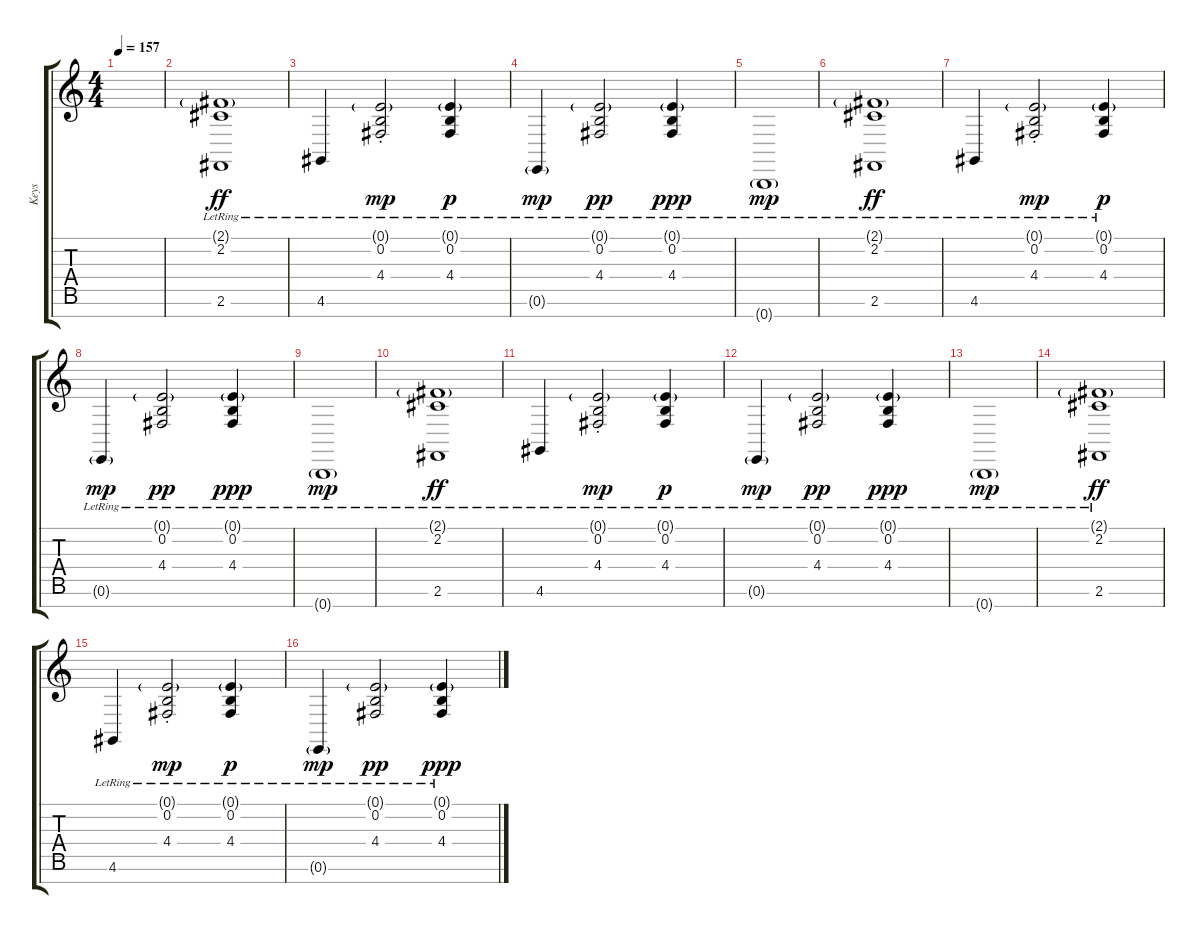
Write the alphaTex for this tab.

\track ("Keys" "Keys") {instrument acousticgrandpiano}
\staff {score tabs}
\tuning (E4 B3 G3 D3 A2 E2 B1) {hide}
\ts (4 4)
\tempo 157
\clef g2
\ks c
|
(2.1{g lr} 2.2{lr} 2.6{lr}).1{dy ff volume 10} |
4.6{lr}.4 (0.1{g lr} 0.2{st lr} 4.4{st}).2{dy mp} (0.1{g lr} 0.2{lr} 4.4).4{dy p} |
0.6{g lr}.4{dy mp} (0.1{g lr} 0.2{lr} 4.4).2{dy pp} (0.1{g lr} 0.2{lr} 4.4).4{dy ppp} |
0.7{g lr}.1{dy mp} |
(2.1{g lr} 2.2{lr} 2.6{lr}).1{dy ff} |
4.6{lr}.4 (0.1{g lr} 0.2{st lr} 4.4{st}).2{dy mp} (0.1{g lr} 0.2{lr} 4.4).4{dy p} |
0.6{g lr}.4{dy mp} (0.1{g lr} 0.2{lr} 4.4).2{dy pp} (0.1{g lr} 0.2{lr} 4.4).4{dy ppp} |
0.7{g lr}.1{dy mp} |
(2.1{g lr} 2.2{lr} 2.6{lr}).1{dy ff} |
4.6{lr}.4 (0.1{g lr} 0.2{st lr} 4.4{st}).2{dy mp} (0.1{g lr} 0.2{lr} 4.4).4{dy p} |
0.6{g lr}.4{dy mp} (0.1{g lr} 0.2{lr} 4.4).2{dy pp} (0.1{g lr} 0.2{lr} 4.4).4{dy ppp} |
0.7{g lr}.1{dy mp} |
(2.1{g lr} 2.2{lr} 2.6{lr}).1{dy ff} |
4.6{lr}.4 (0.1{g lr} 0.2{st lr} 4.4{st}).2{dy mp} (0.1{g lr} 0.2{lr} 4.4).4{dy p} |
0.6{g lr}.4{dy mp} (0.1{g lr} 0.2{lr} 4.4).2{dy pp} (0.1{g lr} 0.2{lr} 4.4).4{dy ppp}
